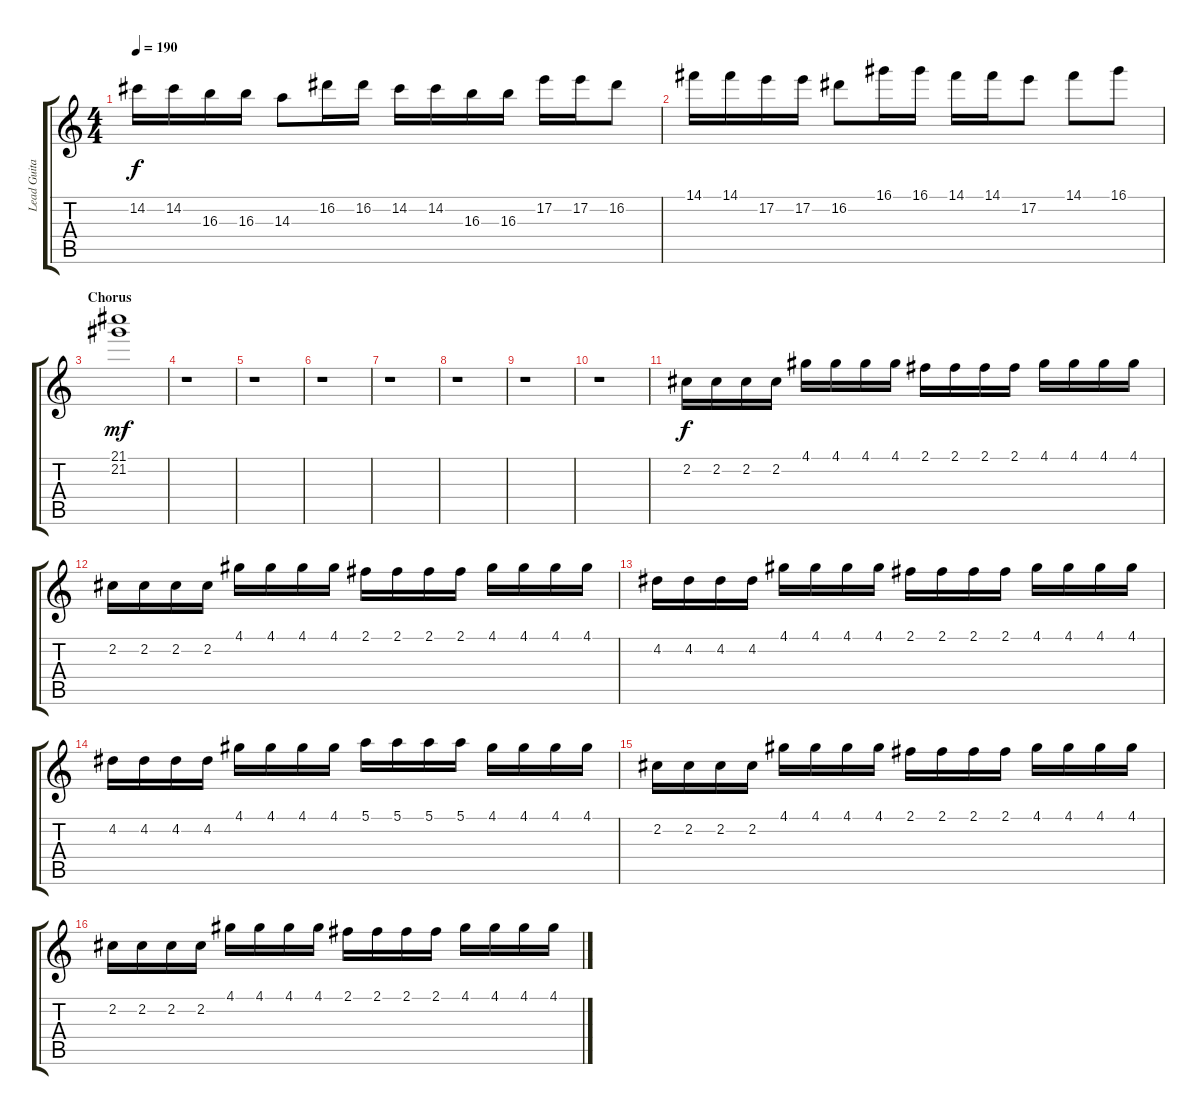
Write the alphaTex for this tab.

\track ("Lead Guitar 2" "Lead Guita") {instrument overdrivenguitar}
\staff {score tabs}
\tuning (E4 B3 G3 D3 A2 E2) {hide}
\ts (4 4)
\tempo 190
\clef g2
\ks c
14.2.16{dy f} 14.2.16 16.3.16 16.3.16 14.3.8 16.2.16 16.2.16 14.2.16 14.2.16 16.3.16 16.3.16 17.2.16 17.2.16 16.2.8 |
14.1.16 14.1.16 17.2.16 17.2.16 16.2.8 16.1.16 16.1.16 14.1.16 14.1.16 17.2.8 14.1.8 16.1.8 |
\section ("" "Chorus")
(21.1 21.2).1{dy mf} |
r.1 |
r.1 |
r.1 |
r.1 |
r.1 |
r.1 |
r.1 |
2.2.16{dy f volume 15} 2.2.16 2.2.16 2.2.16 4.1.16 4.1.16 4.1.16 4.1.16 2.1.16 2.1.16 2.1.16 2.1.16 4.1.16 4.1.16 4.1.16 4.1.16 |
2.2.16 2.2.16 2.2.16 2.2.16 4.1.16 4.1.16 4.1.16 4.1.16 2.1.16 2.1.16 2.1.16 2.1.16 4.1.16 4.1.16 4.1.16 4.1.16 |
4.2.16 4.2.16 4.2.16 4.2.16 4.1.16 4.1.16 4.1.16 4.1.16 2.1.16 2.1.16 2.1.16 2.1.16 4.1.16 4.1.16 4.1.16 4.1.16 |
4.2.16 4.2.16 4.2.16 4.2.16 4.1.16 4.1.16 4.1.16 4.1.16 5.1.16 5.1.16 5.1.16 5.1.16 4.1.16 4.1.16 4.1.16 4.1.16 |
2.2.16 2.2.16 2.2.16 2.2.16 4.1.16 4.1.16 4.1.16 4.1.16 2.1.16 2.1.16 2.1.16 2.1.16 4.1.16 4.1.16 4.1.16 4.1.16 |
2.2.16 2.2.16 2.2.16 2.2.16 4.1.16 4.1.16 4.1.16 4.1.16 2.1.16 2.1.16 2.1.16 2.1.16 4.1.16 4.1.16 4.1.16 4.1.16
